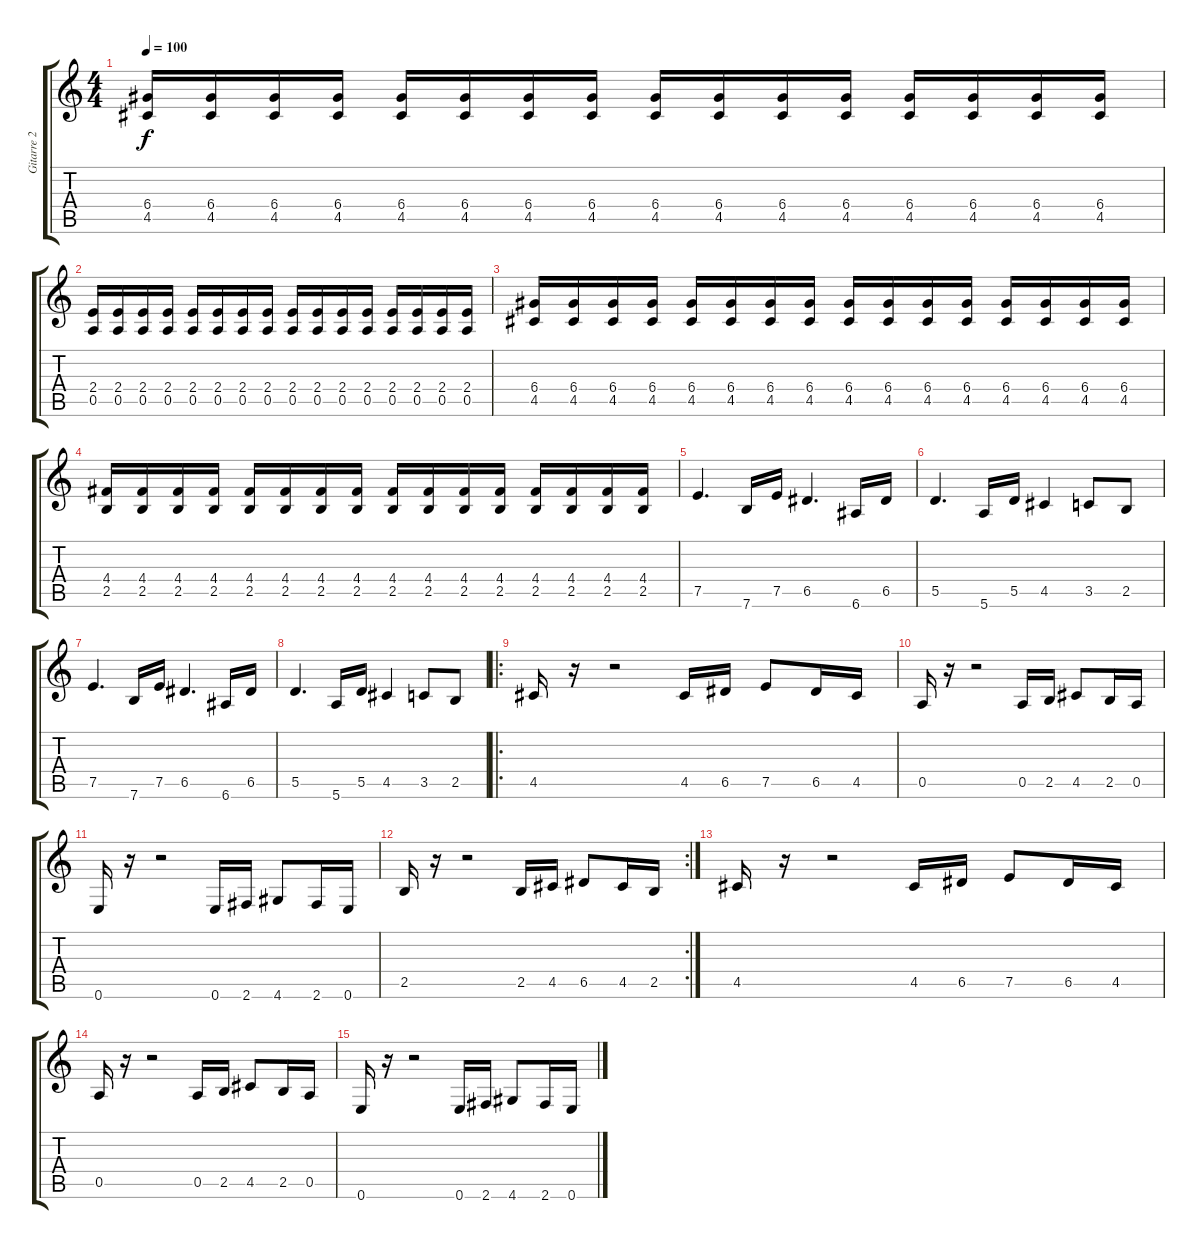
\track ("Gitarre 2" "Gitarre 2") {instrument overdrivenguitar}
\staff {score tabs}
\tuning (E4 B3 G3 D3 A2 E2) {hide}
\ts (4 4)
\tempo 100
\clef g2
\ks c
(6.4 4.5).16{dy f} (6.4 4.5).16 (6.4 4.5).16 (6.4 4.5).16 (6.4 4.5).16 (6.4 4.5).16 (6.4 4.5).16 (6.4 4.5).16 (6.4 4.5).16 (6.4 4.5).16 (6.4 4.5).16 (6.4 4.5).16 (6.4 4.5).16 (6.4 4.5).16 (6.4 4.5).16 (6.4 4.5).16 |
(2.4 0.5).16 (2.4 0.5).16 (2.4 0.5).16 (2.4 0.5).16 (2.4 0.5).16 (2.4 0.5).16 (2.4 0.5).16 (2.4 0.5).16 (2.4 0.5).16 (2.4 0.5).16 (2.4 0.5).16 (2.4 0.5).16 (2.4 0.5).16 (2.4 0.5).16 (2.4 0.5).16 (2.4 0.5).16 |
(6.4 4.5).16 (6.4 4.5).16 (6.4 4.5).16 (6.4 4.5).16 (6.4 4.5).16 (6.4 4.5).16 (6.4 4.5).16 (6.4 4.5).16 (6.4 4.5).16 (6.4 4.5).16 (6.4 4.5).16 (6.4 4.5).16 (6.4 4.5).16 (6.4 4.5).16 (6.4 4.5).16 (6.4 4.5).16 |
(4.4 2.5).16 (4.4 2.5).16 (4.4 2.5).16 (4.4 2.5).16 (4.4 2.5).16 (4.4 2.5).16 (4.4 2.5).16 (4.4 2.5).16 (4.4 2.5).16 (4.4 2.5).16 (4.4 2.5).16 (4.4 2.5).16 (4.4 2.5).16 (4.4 2.5).16 (4.4 2.5).16 (4.4 2.5).16 |
7.5.4{d} 7.6.16 7.5.16 6.5.4{d} 6.6.16 6.5.16 |
5.5.4{d} 5.6.16 5.5.16 4.5.4 3.5.8 2.5.8 |
7.5.4{d} 7.6.16 7.5.16 6.5.4{d} 6.6.16 6.5.16 |
5.5.4{d} 5.6.16 5.5.16 4.5.4 3.5.8 2.5.8 |
\ro
4.5.16 r.16 r.2 4.5.16 6.5.16 7.5.8 6.5.16 4.5.16 |
0.5.16 r.16 r.2 0.5.16 2.5.16 4.5.8 2.5.16 0.5.16 |
0.6.16 r.16 r.2 0.6.16 2.6.16 4.6.8 2.6.16 0.6.16 |
\rc 2
2.5.16 r.16 r.2 2.5.16 4.5.16 6.5.8 4.5.16 2.5.16 |
4.5.16 r.16 r.2 4.5.16 6.5.16 7.5.8 6.5.16 4.5.16 |
0.5.16 r.16 r.2 0.5.16 2.5.16 4.5.8 2.5.16 0.5.16 |
0.6.16 r.16 r.2 0.6.16 2.6.16 4.6.8 2.6.16 0.6.16
